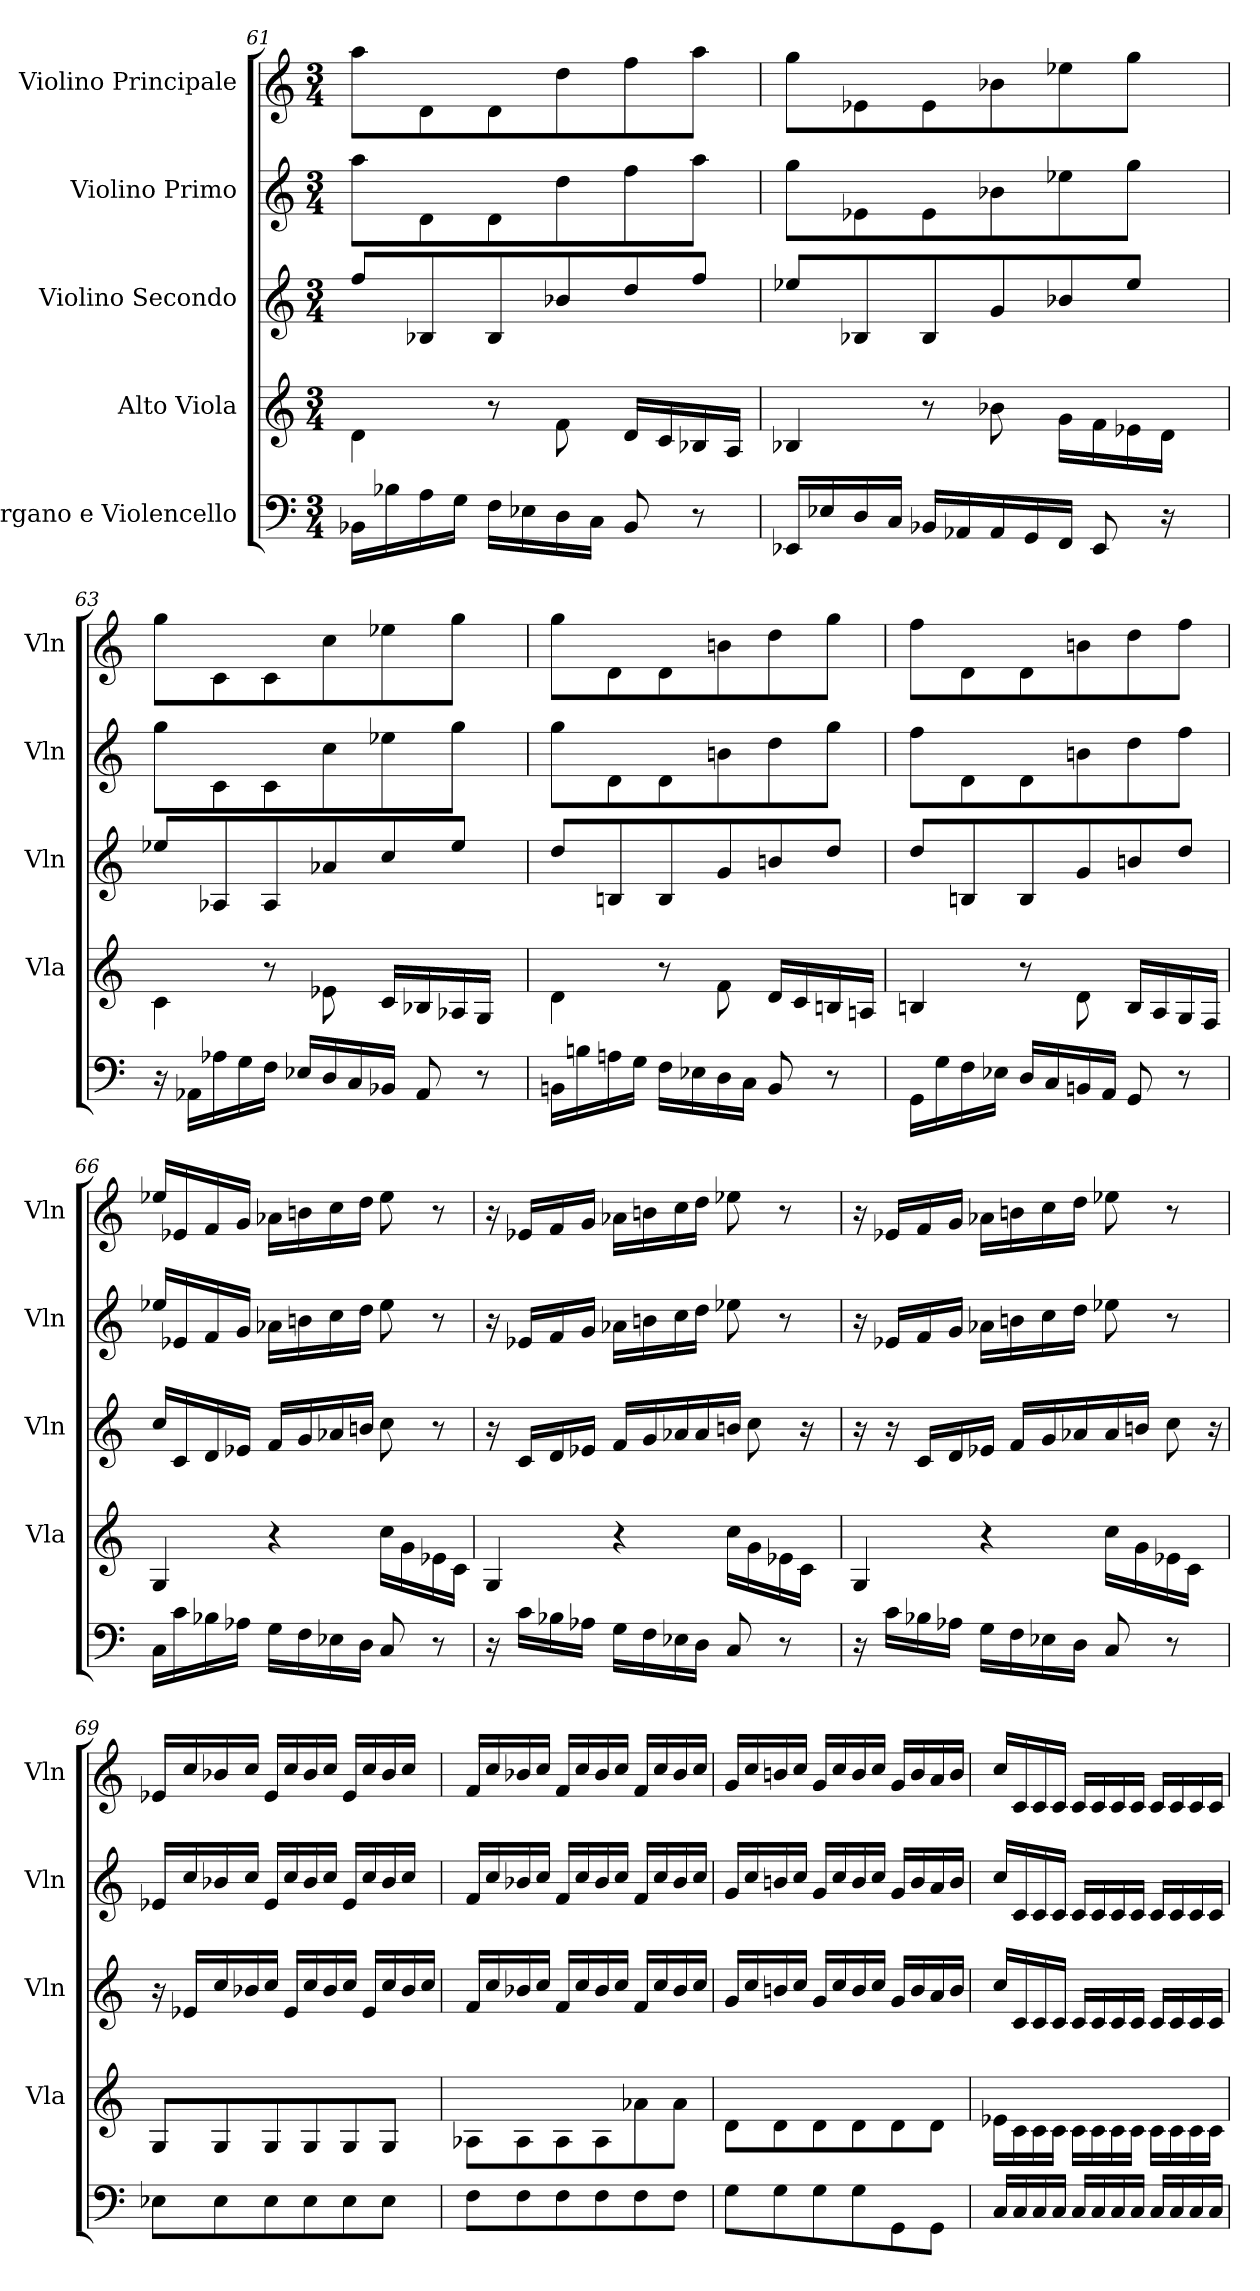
**kern	**kern	**kern	**kern	**kern
*part5	*part4	*part3	*part2	*part1
*staff5	*staff4	*staff3	*staff2	*staff1
*I"Organo e Violencello	*I"Alto Viola	*I"Violino Secondo	*I"Violino Primo	*I"Violino Principale
*	*I'Vla	*I'Vln	*I'Vln	*I'Vln
*M3/4	*M3/4	*M3/4	*M3/4	*M3/4
=61	=61	=61	=61	=61
16BB-\LL	4d\	8ff/L	8aa\L	8aa\L
16B-\	.	.	.	.
16A\	.	8B-/	8d\	8d\
16G\JJ	.	.	.	.
16F\LL	8r	8B-/	8d\	8d\
16E-\	.	.	.	.
16D\	8f\	8b-/	8dd\	8dd\
16C\JJ	.	.	.	.
8BB-/	16d/LL	8dd/	8ff\	8ff\
.	16c/	.	.	.
8r	16B-/	8ff/J	8aa\J	8aa\J
.	16A/JJ	.	.	.
=62	=62	=62	=62	=62
16EE-/LL	4B-/	8ee-/L	8gg\L	8gg\L
16E-/	.	.	.	.
16D/	.	8B-/	8e-\	8e-\
16C/JJ	.	.	.	.
16BB-/LL	8r	8B-/	8e-\	8e-\
16AA-/	.	.	.	.
16AA-/	8b-\	8g/	8b-\	8b-\
16GG/	.	.	.	.
16FF/JJ	16g\LL	8b-/	8ee-\	8ee-\
8EE-/	16f\	.	.	.
.	16e-\	8ee-/J	8gg\J	8gg\J
16r	16d\JJ	.	.	.
16ryy	16ryy	16ryy	16ryy	16ryy
=63	=63	=63	=63	=63
16r	4c\	8ee-/L	8gg\L	8gg\L
16AA-\LL	.	.	.	.
16A-\	.	8A-/	8c\	8c\
16G\	.	.	.	.
16F\JJ	8r	8A-/	8c\	8c\
16E-/LL	.	.	.	.
16D/	8e-\	8a-/	8cc\	8cc\
16C/	.	.	.	.
16BB-/JJ	16c/LL	8cc/	8ee-\	8ee-\
8AA-/	16B-/	.	.	.
.	16A-/	8ee-/J	8gg\J	8gg\J
8r	16G/JJ	.	.	.
.	16ryy	16ryy	16ryy	16ryy
=64	=64	=64	=64	=64
16BBn\LL	4d\	8dd/L	8gg\L	8gg\L
16Bn\	.	.	.	.
16An\	.	8Bn/	8d\	8d\
16G\JJ	.	.	.	.
16F\LL	8r	8B/	8d\	8d\
16E-\	.	.	.	.
16D\	8f\	8g/	8bn\	8bn\
16C\JJ	.	.	.	.
8BB/	16d/LL	8bn/	8dd\	8dd\
.	16c/	.	.	.
8r	16Bn/	8dd/J	8gg\J	8gg\J
.	16An/JJ	.	.	.
=65	=65	=65	=65	=65
16GG\LL	4Bn/	8dd/L	8ff\L	8ff\L
16G\	.	.	.	.
16F\	.	8Bn/	8d\	8d\
16E-\JJ	.	.	.	.
16D/LL	8r	8B/	8d\	8d\
16C/	.	.	.	.
16BBn/	8d\	8g/	8bn\	8bn\
16AA/JJ	.	.	.	.
8GG/	16B/LL	8bn/	8dd\	8dd\
.	16A/	.	.	.
8r	16G/	8dd/J	8ff\J	8ff\J
.	16F/JJ	.	.	.
=66	=66	=66	=66	=66
16C\LL	4G/	16cc/LL	16ee-/LL	16ee-/LL
16c\	.	16c/	16e-/	16e-/
16B-\	.	16d/	16f/	16f/
16A-\JJ	.	16e-/JJ	16g/JJ	16g/JJ
16G\LL	4r	16f/LL	16a-\LL	16a-\LL
16F\	.	16g/	16bn\	16bn\
16E-\	.	16a-/	16cc\	16cc\
16D\JJ	.	16bn/JJ	16dd\JJ	16dd\JJ
8C/	16cc\LL	8cc\	8ee-\	8ee-\
.	16g\	.	.	.
8r	16e-\	8r	8r	8r
.	16c\JJ	.	.	.
=67	=67	=67	=67	=67
16r	4G/	16r	16r	16r
16c\LL	.	16c/LL	16e-/LL	16e-/LL
16B-\	.	16d/	16f/	16f/
16A-\JJ	.	16e-/JJ	16g/JJ	16g/JJ
16G\LL	4r	16f/LL	16a-\LL	16a-\LL
16F\	.	16g/	16bn\	16bn\
16E-\	.	16a-/	16cc\	16cc\
16D\JJ	.	16a-/	16dd\JJ	16dd\JJ
8C/	16cc\LL	16bn/JJ	8ee-\	8ee-\
.	16g\	8cc\	.	.
8r	16e-\	.	8r	8r
.	16c\JJ	16r	.	.
16ryy	16ryy	16ryy	16ryy	16ryy
=68	=68	=68	=68	=68
16r	4G/	16r	16r	16r
16c\LL	.	16r	16e-/LL	16e-/LL
16B-\	.	16c/LL	16f/	16f/
16A-\JJ	.	16d/	16g/JJ	16g/JJ
16G\LL	4r	16e-/JJ	16a-\LL	16a-\LL
16F\	.	16f/LL	16bn\	16bn\
16E-\	.	16g/	16cc\	16cc\
16D\JJ	.	16a-/	16dd\JJ	16dd\JJ
8C/	16cc\LL	16a-/	8ee-\	8ee-\
.	16g\	16bn/JJ	.	.
8r	16e-\	8cc\	8r	8r
.	16c\JJ	.	.	.
16ryy	16ryy	16r	16ryy	16ryy
=69	=69	=69	=69	=69
8E-\L	8G/L	16r	16e-/LL	16e-/LL
.	.	16e-/LL	16cc/	16cc/
8E-\	8G/	16cc/	16b-/	16b-/
.	.	16b-/	16cc/JJ	16cc/JJ
8E-\	8G/	16cc/JJ	16e-/LL	16e-/LL
.	.	16e-/LL	16cc/	16cc/
8E-\	8G/	16cc/	16b-/	16b-/
.	.	16b-/	16cc/JJ	16cc/JJ
8E-\	8G/	16cc/JJ	16e-/LL	16e-/LL
.	.	16e-/LL	16cc/	16cc/
8E-\J	8G/J	16cc/	16b-/	16b-/
.	.	16b-/	16cc/JJ	16cc/JJ
16ryy	16ryy	16cc/JJ	16ryy	16ryy
=70	=70	=70	=70	=70
8F\L	8A-\L	16f/LL	16f/LL	16f/LL
.	.	16cc/	16cc/	16cc/
8F\	8A-\	16b-/	16b-/	16b-/
.	.	16cc/JJ	16cc/JJ	16cc/JJ
8F\	8A-\	16f/LL	16f/LL	16f/LL
.	.	16cc/	16cc/	16cc/
8F\	8A-\	16b-/	16b-/	16b-/
.	.	16cc/JJ	16cc/JJ	16cc/JJ
8F\	8a-\	16f/LL	16f/LL	16f/LL
.	.	16cc/	16cc/	16cc/
8F\J	8a-\J	16b-/	16b-/	16b-/
.	.	16cc/JJ	16cc/JJ	16cc/JJ
=71	=71	=71	=71	=71
8G\L	8d\L	16g/LL	16g/LL	16g/LL
.	.	16cc/	16cc/	16cc/
8G\	8d\	16bn/	16bn/	16bn/
.	.	16cc/JJ	16cc/JJ	16cc/JJ
8G\	8d\	16g/LL	16g/LL	16g/LL
.	.	16cc/	16cc/	16cc/
8G\	8d\	16b/	16b/	16b/
.	.	16cc/JJ	16cc/JJ	16cc/JJ
8GG\	8d\	16g/LL	16g/LL	16g/LL
.	.	16b/	16b/	16b/
8GG\J	8d\J	16a/	16a/	16a/
.	.	16b/JJ	16b/JJ	16b/JJ
=72	=72	=72	=72	=72
16C/LL	16e-\LL	16cc/LL	16cc/LL	16cc/LL
16C/	16c\	16c/	16c/	16c/
16C/	16c\	16c/	16c/	16c/
16C/JJ	16c\JJ	16c/JJ	16c/JJ	16c/JJ
16C/LL	16c\LL	16c/LL	16c/LL	16c/LL
16C/	16c\	16c/	16c/	16c/
16C/	16c\	16c/	16c/	16c/
16C/JJ	16c\JJ	16c/JJ	16c/JJ	16c/JJ
16C/LL	16c\LL	16c/LL	16c/LL	16c/LL
16C/	16c\	16c/	16c/	16c/
16C/	16c\	16c/	16c/	16c/
16C/JJ	16c\JJ	16c/JJ	16c/JJ	16c/JJ
=	=	=	=	=
*-	*-	*-	*-	*-
